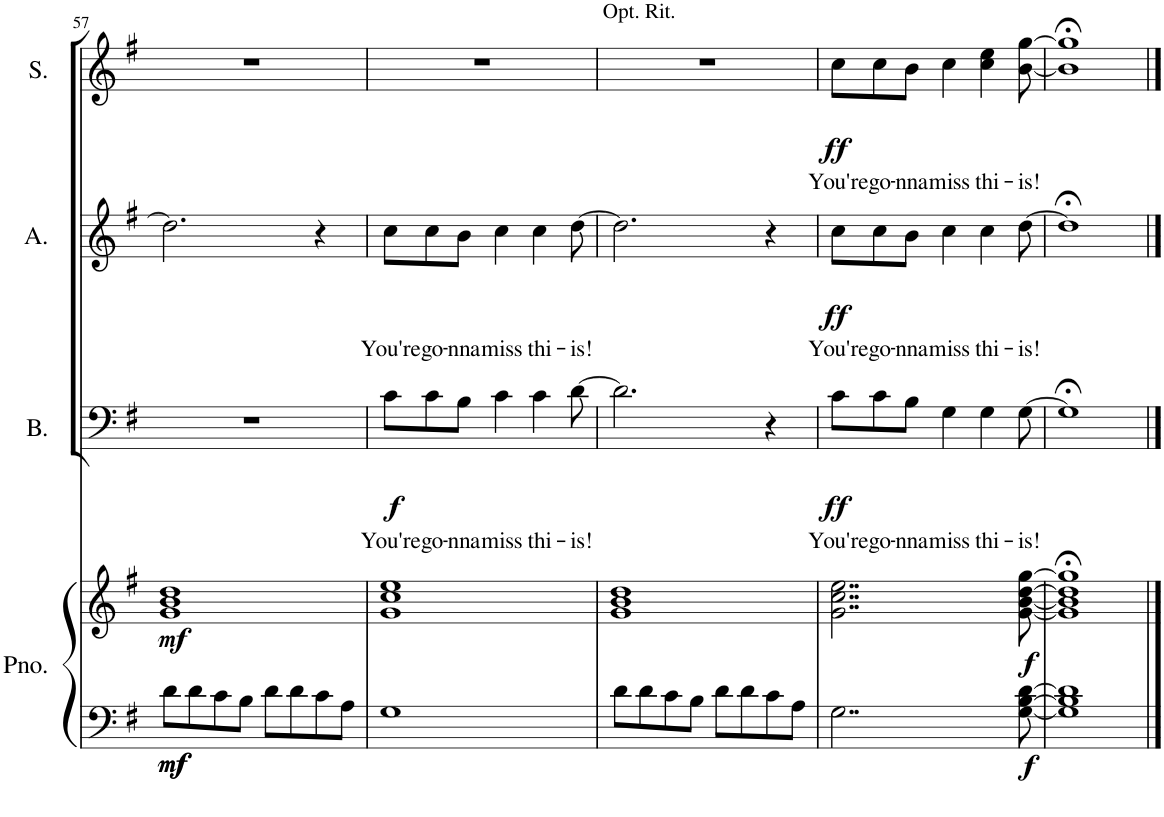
**kern	**kern	**dynam	**kern	**text	**dynam	**kern	**text	**dynam	**kern	**text	**dynam
*part4	*part4	*part4	*part3	*part3	*part3	*part2	*part2	*part2	*part1	*part1	*part1
*staff5	*staff4	*staff4/5	*staff3	*staff3	*staff3	*staff2	*staff2	*staff2	*staff1	*staff1	*staff1
*I"Piano	*	*	*I"Baritone	*	*	*I"Alto (Melody)	*	*	*I"Soprano	*	*
*I'Pno.	*	*	*I'B.	*	*	*I'A.	*	*	*I'S.	*	*
!!LO:PB:g=z
*clefF4	*clefG2	*	*clefF4	*	*	*clefG2	*	*	*clefG2	*	*
*k[f#]	*k[f#]	*	*k[f#]	*	*	*k[f#]	*	*	*k[f#]	*	*
*M4/4	*M4/4	*	*M4/4	*	*	*M4/4	*	*	*M4/4	*	*
=57	=57	=57	=57	=57	=57	=57	=57	=57	=57	=57	=57
!	!	!LO:DY:b=2	!	!	!	!	!	!	!	!	!
!	!	!LO:DY:n=1:b=2	!	!	!	!	!	!	!	!	!
!	!	!LO:DY:n=2:b	!	!	!	!	!	!	!	!	!
8d\L	1g 1b 1dd	mf mf mf	1r	.	.	2.dd\]	.	.	1r	.	.
8d\	.	.	.	.	.	.	.	.	.	.	.
8c\	.	.	.	.	.	.	.	.	.	.	.
8B\J	.	.	.	.	.	.	.	.	.	.	.
8d\L	.	.	.	.	.	.	.	.	.	.	.
8d\	.	.	.	.	.	.	.	.	.	.	.
8c\	.	.	.	.	.	4r	.	.	.	.	.
8A\J	.	.	.	.	.	.	.	.	.	.	.
=58	=58	=58	=58	=58	=58	=58	=58	=58	=58	=58	=58
!	!	!	!	!LO:LY:b	!LO:DY:b	!	!LO:LY:b	!	!	!	!
1G	1g 1cc 1ee	.	8c\L	You're	f	8cc\L	You're	.	1r	.	.
!	!	!	!	!LO:LY:b	!	!	!LO:LY:b	!	!	!	!
.	.	.	8c\	go-	.	8cc\	go-	.	.	.	.
!	!	!	!	!LO:LY:b	!	!	!LO:LY:b	!	!	!	!
.	.	.	8B\J	-nna	.	8b\J	-nna	.	.	.	.
!	!	!	!	!LO:LY:b	!	!	!LO:LY:b	!	!	!	!
.	.	.	4c\	miss	.	4cc\	miss	.	.	.	.
!	!	!	!	!LO:LY:b	!	!	!LO:LY:b	!	!	!	!
.	.	.	4c\	thi-	.	4cc\	thi-	.	.	.	.
!	!	!	!	!LO:LY:b	!	!	!LO:LY:b	!	!	!	!
.	.	.	[8d\	-is!	.	[8dd\	-is!	.	.	.	.
=59	=59	=59	=59	=59	=59	=59	=59	=59	=59	=59	=59
!	!	!	!	!	!	!	!	!	!LO:TX:a:t=Opt. Rit.	!	!
8d\L	1g 1b 1dd	.	2.d\]	.	.	2.dd\]	.	.	1r	.	.
8d\	.	.	.	.	.	.	.	.	.	.	.
8c\	.	.	.	.	.	.	.	.	.	.	.
8B\J	.	.	.	.	.	.	.	.	.	.	.
8d\L	.	.	.	.	.	.	.	.	.	.	.
8d\	.	.	.	.	.	.	.	.	.	.	.
8c\	.	.	4r	.	.	4r	.	.	.	.	.
8A\J	.	.	.	.	.	.	.	.	.	.	.
=60	=60	=60	=60	=60	=60	=60	=60	=60	=60	=60	=60
!	!	!	!	!LO:LY:b	!LO:DY:b	!	!LO:LY:b	!LO:DY:b	!	!LO:LY:b	!LO:DY:b
2..G\	2..g\ 2..cc\ 2..ee\	.	8c\L	You're	ff	8cc\L	You're	ff	8cc\L	You're	ff
!	!	!	!	!LO:LY:b	!	!	!LO:LY:b	!	!	!LO:LY:b	!
.	.	.	8c\	go-	.	8cc\	go-	.	8cc\	go-	.
!	!	!	!	!LO:LY:b	!	!	!LO:LY:b	!	!	!LO:LY:b	!
.	.	.	8B\J	-nna	.	8b\J	-nna	.	8b\J	-nna	.
!	!	!	!	!LO:LY:b	!	!	!LO:LY:b	!	!	!LO:LY:b	!
.	.	.	4G\	miss	.	4cc\	miss	.	4cc\	miss	.
!	!	!	!	!LO:LY:b	!	!	!LO:LY:b	!	!	!LO:LY:b	!
.	.	.	4G\	thi-	.	4cc\	thi-	.	4cc\ 4ee\	thi-	.
!	!	!LO:DY:b=2	!	!LO:LY:b	!	!	!LO:LY:b	!	!	!LO:LY:b	!
!	!	!LO:DY:n=1:b	!	!	!	!	!	!	!	!	!
[8G\ [8B\ [8d\	[8g\ [8b\ [8dd\ [8gg\	f f	[8G\	-is!	.	[8dd\	-is!	.	[8b\ [8gg\	-is!	.
=61	=61	=61	=61	=61	=61	=61	=61	=61	=61	=61	=61
1G] 1B] 1d]	1g];< 1b];< 1dd];< 1gg];<	.	1G;<]	.	.	1dd;<]	.	.	1b];< 1gg];<	.	.
==	==	==	==	==	==	==	==	==	==	==	==
*-	*-	*-	*-	*-	*-	*-	*-	*-	*-	*-	*-
